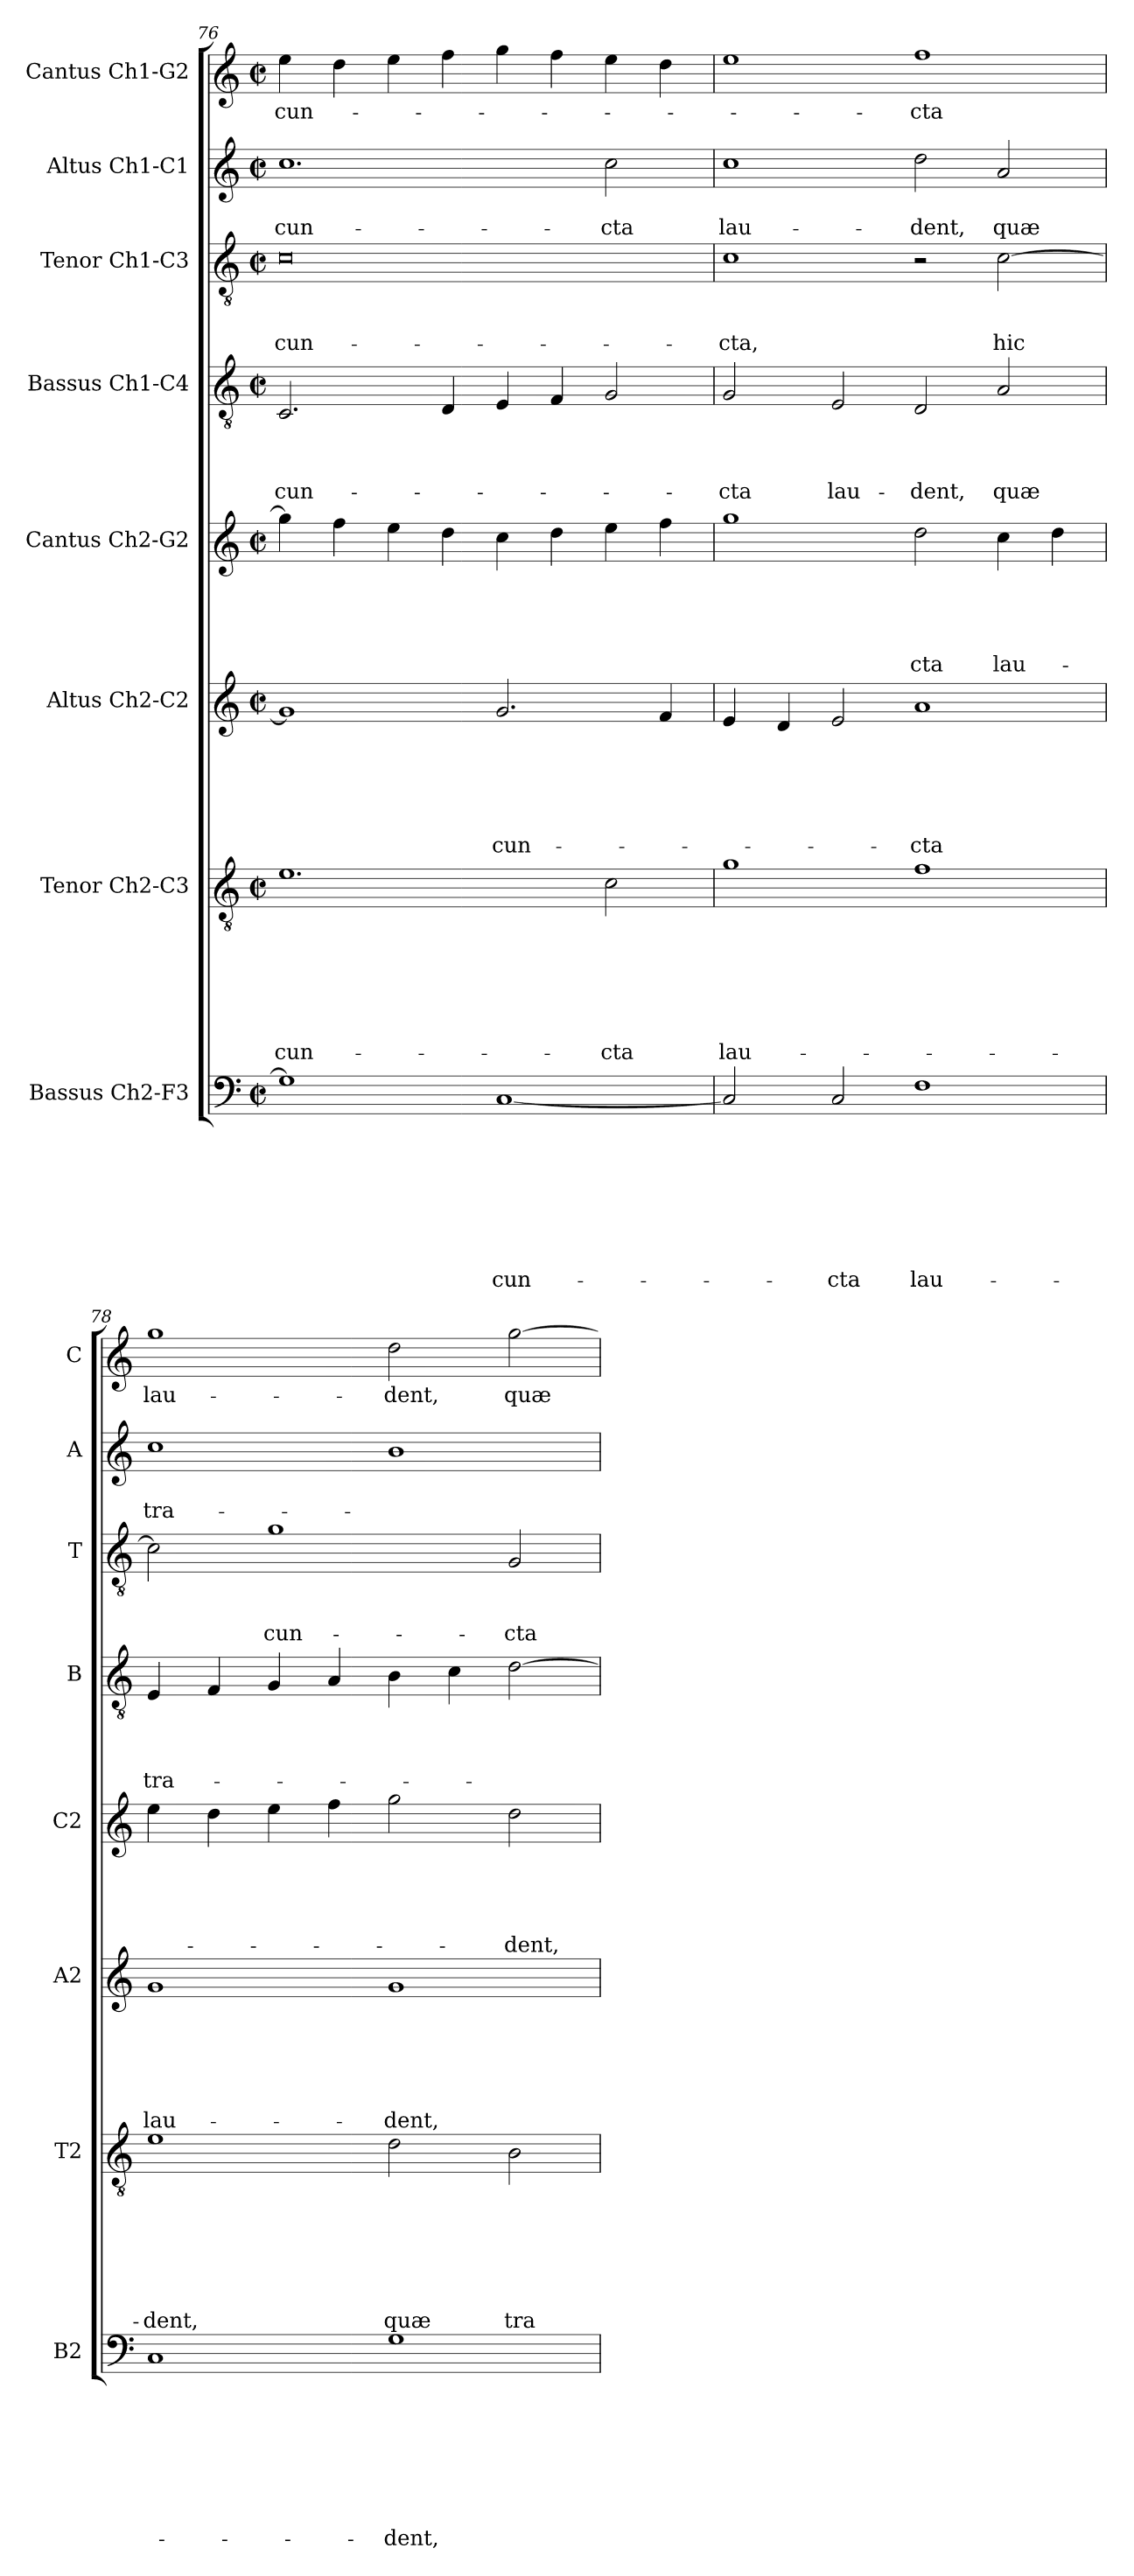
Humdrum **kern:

**kern	**text	**text	**text	**text	**text	**text	**text	**text	**kern	**text	**text	**text	**text	**text	**text	**text	**kern	**text	**text	**text	**text	**text	**text	**kern	**text	**text	**text	**text	**text	**kern	**text	**text	**text	**text	**kern	**text	**text	**text	**kern	**text	**text	**kern	**text
*part8	*part8	*part8	*part8	*part8	*part8	*part8	*part8	*part8	*part7	*part7	*part7	*part7	*part7	*part7	*part7	*part7	*part6	*part6	*part6	*part6	*part6	*part6	*part6	*part5	*part5	*part5	*part5	*part5	*part5	*part4	*part4	*part4	*part4	*part4	*part3	*part3	*part3	*part3	*part2	*part2	*part2	*part1	*part1
*staff8	*staff8	*staff8	*staff8	*staff8	*staff8	*staff8	*staff8	*staff8	*staff7	*staff7	*staff7	*staff7	*staff7	*staff7	*staff7	*staff7	*staff6	*staff6	*staff6	*staff6	*staff6	*staff6	*staff6	*staff5	*staff5	*staff5	*staff5	*staff5	*staff5	*staff4	*staff4	*staff4	*staff4	*staff4	*staff3	*staff3	*staff3	*staff3	*staff2	*staff2	*staff2	*staff1	*staff1
*I"Bassus Ch2-F3	*	*	*	*	*	*	*	*	*I"Tenor Ch2-C3	*	*	*	*	*	*	*	*I"Altus Ch2-C2	*	*	*	*	*	*	*I"Cantus Ch2-G2	*	*	*	*	*	*I"Bassus Ch1-C4	*	*	*	*	*I"Tenor Ch1-C3	*	*	*	*I"Altus Ch1-C1	*	*	*I"Cantus Ch1-G2	*
*I'B2	*	*	*	*	*	*	*	*	*I'T2	*	*	*	*	*	*	*	*I'A2	*	*	*	*	*	*	*I'C2	*	*	*	*	*	*I'B	*	*	*	*	*I'T	*	*	*	*I'A	*	*	*I'C	*
*clefF4	*	*	*	*	*	*	*	*	*clefGv2	*	*	*	*	*	*	*	*clefG2	*	*	*	*	*	*	*clefG2	*	*	*	*	*	*clefGv2	*	*	*	*	*clefGv2	*	*	*	*clefG2	*	*	*clefG2	*
*k[]	*	*	*	*	*	*	*	*	*k[]	*	*	*	*	*	*	*	*k[]	*	*	*	*	*	*	*k[]	*	*	*	*	*	*k[]	*	*	*	*	*k[]	*	*	*	*k[]	*	*	*k[]	*
*C:	*	*	*	*	*	*	*	*	*C:	*	*	*	*	*	*	*	*C:	*	*	*	*	*	*	*C:	*	*	*	*	*	*C:	*	*	*	*	*C:	*	*	*	*C:	*	*	*C:	*
*M2/2	*	*	*	*	*	*	*	*	*M2/2	*	*	*	*	*	*	*	*M2/2	*	*	*	*	*	*	*M2/2	*	*	*	*	*	*M2/2	*	*	*	*	*M2/2	*	*	*	*M2/2	*	*	*M2/2	*
*met(c|)	*	*	*	*	*	*	*	*	*met(c|)	*	*	*	*	*	*	*	*met(c|)	*	*	*	*	*	*	*met(c|)	*	*	*	*	*	*met(c|)	*	*	*	*	*met(c|)	*	*	*	*met(c|)	*	*	*met(c|)	*
=76	=76	=76	=76	=76	=76	=76	=76	=76	=76	=76	=76	=76	=76	=76	=76	=76	=76	=76	=76	=76	=76	=76	=76	=76	=76	=76	=76	=76	=76	=76	=76	=76	=76	=76	=76	=76	=76	=76	=76	=76	=76	=76	=76
!	!	!	!	!	!	!	!	!	!	!	!	!	!	!	!	!LO:LY:b	!	!	!	!	!	!	!	!	!	!	!	!	!	!	!	!	!	!LO:LY:b	!	!	!	!LO:LY:b	!	!	!LO:LY:b	!	!LO:LY:b
1G]	.	.	.	.	.	.	.	.	1.e	.	.	.	.	.	.	cun-	1g]	.	.	.	.	.	.	4gg\]	.	.	.	.	.	2.C/	.	.	.	cun-	0c	.	.	cun-	1.cc	.	cun-	4ee\	cun-
.	.	.	.	.	.	.	.	.	.	.	.	.	.	.	.	.	.	.	.	.	.	.	.	4ff\	.	.	.	.	.	.	.	.	.	.	.	.	.	.	.	.	.	4dd\	.
.	.	.	.	.	.	.	.	.	.	.	.	.	.	.	.	.	.	.	.	.	.	.	.	4ee\	.	.	.	.	.	.	.	.	.	.	.	.	.	.	.	.	.	4ee\	.
.	.	.	.	.	.	.	.	.	.	.	.	.	.	.	.	.	.	.	.	.	.	.	.	4dd\	.	.	.	.	.	4D/	.	.	.	.	.	.	.	.	.	.	.	4ff\	.
!	!	!	!	!	!	!	!	!LO:LY:b	!	!	!	!	!	!	!	!	!	!	!	!	!	!	!LO:LY:b	!	!	!	!	!	!	!	!	!	!	!	!	!	!	!	!	!	!	!	!
[1C	.	.	.	.	.	.	.	cun-	.	.	.	.	.	.	.	.	2.g/	.	.	.	.	.	cun-	4cc\	.	.	.	.	.	4E/	.	.	.	.	.	.	.	.	.	.	.	4gg\	.
.	.	.	.	.	.	.	.	.	.	.	.	.	.	.	.	.	.	.	.	.	.	.	.	4dd\	.	.	.	.	.	4F/	.	.	.	.	.	.	.	.	.	.	.	4ff\	.
!	!	!	!	!	!	!	!	!	!	!	!	!	!	!	!	!LO:LY:b	!	!	!	!	!	!	!	!	!	!	!	!	!	!	!	!	!	!	!	!	!	!	!	!	!LO:LY:b	!	!
.	.	.	.	.	.	.	.	.	2c\	.	.	.	.	.	.	-cta	.	.	.	.	.	.	.	4ee\	.	.	.	.	.	2G/	.	.	.	.	.	.	.	.	2cc\	.	-cta	4ee\	.
.	.	.	.	.	.	.	.	.	.	.	.	.	.	.	.	.	4f/	.	.	.	.	.	.	4ff\	.	.	.	.	.	.	.	.	.	.	.	.	.	.	.	.	.	4dd\	.
=77	=77	=77	=77	=77	=77	=77	=77	=77	=77	=77	=77	=77	=77	=77	=77	=77	=77	=77	=77	=77	=77	=77	=77	=77	=77	=77	=77	=77	=77	=77	=77	=77	=77	=77	=77	=77	=77	=77	=77	=77	=77	=77	=77
!	!	!	!	!	!	!	!	!	!	!	!	!	!	!	!	!LO:LY:b	!	!	!	!	!	!	!	!	!	!	!	!	!	!	!	!	!	!LO:LY:b	!	!	!	!LO:LY:b	!	!	!LO:LY:b	!	!
2C/]	.	.	.	.	.	.	.	.	1g	.	.	.	.	.	.	lau-	4e/	.	.	.	.	.	.	1gg	.	.	.	.	.	2G/	.	.	.	-cta	1c	.	.	-cta,	1cc	.	lau-	1ee	.
.	.	.	.	.	.	.	.	.	.	.	.	.	.	.	.	.	4d/	.	.	.	.	.	.	.	.	.	.	.	.	.	.	.	.	.	.	.	.	.	.	.	.	.	.
!	!	!	!	!	!	!	!	!LO:LY:b	!	!	!	!	!	!	!	!	!	!	!	!	!	!	!	!	!	!	!	!	!	!	!	!	!	!LO:LY:b	!	!	!	!	!	!	!	!	!
2C/	.	.	.	.	.	.	.	-cta	.	.	.	.	.	.	.	.	2e/	.	.	.	.	.	.	.	.	.	.	.	.	2E/	.	.	.	lau-	.	.	.	.	.	.	.	.	.
!	!	!	!	!	!	!	!	!LO:LY:b	!	!	!	!	!	!	!	!	!	!	!	!	!	!	!LO:LY:b	!	!	!	!	!	!LO:LY:b	!	!	!	!	!LO:LY:b	!	!	!	!	!	!	!LO:LY:b	!	!LO:LY:b
1F	.	.	.	.	.	.	.	lau-	1f	.	.	.	.	.	.	.	1a	.	.	.	.	.	-cta	2dd\	.	.	.	.	-cta	2D/	.	.	.	-dent,	2r	.	.	.	2dd\	.	-dent,	1ff	-cta
!	!	!	!	!	!	!	!	!	!	!	!	!	!	!	!	!	!	!	!	!	!	!	!	!	!	!	!	!	!LO:LY:b	!	!	!	!	!LO:LY:b	!	!	!	!LO:LY:b	!	!	!LO:LY:b	!	!
.	.	.	.	.	.	.	.	.	.	.	.	.	.	.	.	.	.	.	.	.	.	.	.	4cc\	.	.	.	.	lau-	2A/	.	.	.	quæ	[2c\	.	.	hic	2a/	.	quæ	.	.
.	.	.	.	.	.	.	.	.	.	.	.	.	.	.	.	.	.	.	.	.	.	.	.	4dd\	.	.	.	.	.	.	.	.	.	.	.	.	.	.	.	.	.	.	.
=78	=78	=78	=78	=78	=78	=78	=78	=78	=78	=78	=78	=78	=78	=78	=78	=78	=78	=78	=78	=78	=78	=78	=78	=78	=78	=78	=78	=78	=78	=78	=78	=78	=78	=78	=78	=78	=78	=78	=78	=78	=78	=78	=78
!	!	!	!	!	!	!	!	!	!	!	!	!	!	!	!	!LO:LY:b	!	!	!	!	!	!	!LO:LY:b	!	!	!	!	!	!	!	!	!	!	!LO:LY:b	!	!	!	!	!	!	!LO:LY:b	!	!LO:LY:b
1C	.	.	.	.	.	.	.	.	1e	.	.	.	.	.	.	-dent,	1g	.	.	.	.	.	lau-	4ee\	.	.	.	.	.	4E/	.	.	.	tra-	2c\]	.	.	.	1cc	.	tra-	1gg	lau-
.	.	.	.	.	.	.	.	.	.	.	.	.	.	.	.	.	.	.	.	.	.	.	.	4dd\	.	.	.	.	.	4F/	.	.	.	.	.	.	.	.	.	.	.	.	.
!	!	!	!	!	!	!	!	!	!	!	!	!	!	!	!	!	!	!	!	!	!	!	!	!	!	!	!	!	!	!	!	!	!	!	!	!	!	!LO:LY:b	!	!	!	!	!
.	.	.	.	.	.	.	.	.	.	.	.	.	.	.	.	.	.	.	.	.	.	.	.	4ee\	.	.	.	.	.	4G/	.	.	.	.	1g	.	.	cun-	.	.	.	.	.
.	.	.	.	.	.	.	.	.	.	.	.	.	.	.	.	.	.	.	.	.	.	.	.	4ff\	.	.	.	.	.	4A/	.	.	.	.	.	.	.	.	.	.	.	.	.
!	!	!	!	!	!	!	!	!LO:LY:b	!	!	!	!	!	!	!	!LO:LY:b	!	!	!	!	!	!	!LO:LY:b	!	!	!	!	!	!	!	!	!	!	!	!	!	!	!	!	!	!	!	!LO:LY:b
1G	.	.	.	.	.	.	.	-dent,	2d\	.	.	.	.	.	.	quæ	1g	.	.	.	.	.	-dent,	2gg\	.	.	.	.	.	4B\	.	.	.	.	.	.	.	.	1b	.	.	2dd\	-dent,
.	.	.	.	.	.	.	.	.	.	.	.	.	.	.	.	.	.	.	.	.	.	.	.	.	.	.	.	.	.	4c\	.	.	.	.	.	.	.	.	.	.	.	.	.
!	!	!	!	!	!	!	!	!	!	!	!	!	!	!	!	!LO:LY:b	!	!	!	!	!	!	!	!	!	!	!	!	!LO:LY:b	!	!	!	!	!	!	!	!	!LO:LY:b	!	!	!	!	!LO:LY:b
.	.	.	.	.	.	.	.	.	2B\	.	.	.	.	.	.	tra-	.	.	.	.	.	.	.	2dd\	.	.	.	.	-dent,	[2d\	.	.	.	.	2G/	.	.	-cta	.	.	.	[2gg\	quæ
=	=	=	=	=	=	=	=	=	=	=	=	=	=	=	=	=	=	=	=	=	=	=	=	=	=	=	=	=	=	=	=	=	=	=	=	=	=	=	=	=	=	=	=
*-	*-	*-	*-	*-	*-	*-	*-	*-	*-	*-	*-	*-	*-	*-	*-	*-	*-	*-	*-	*-	*-	*-	*-	*-	*-	*-	*-	*-	*-	*-	*-	*-	*-	*-	*-	*-	*-	*-	*-	*-	*-	*-	*-
